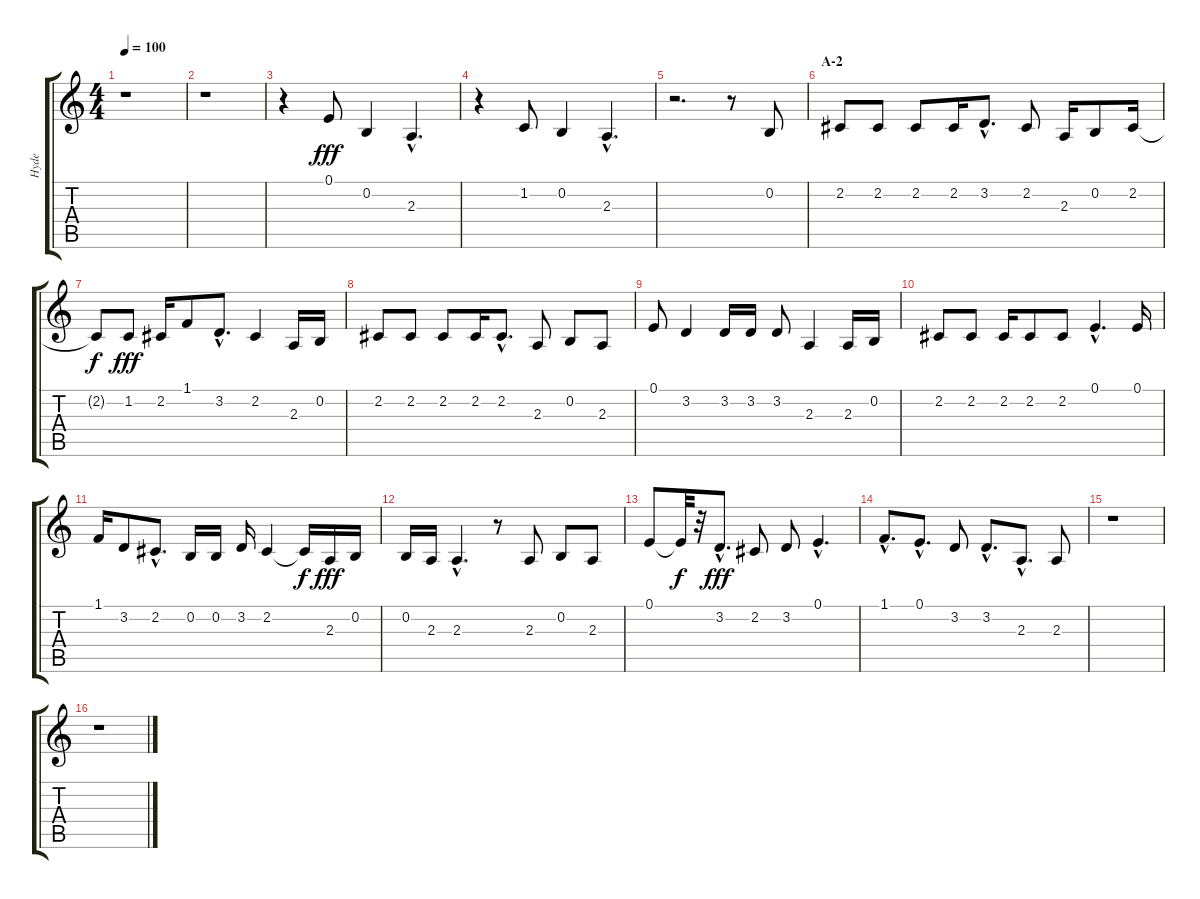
\track ("Hyde" "Hyde") {instrument clarinet}
\staff {score tabs}
\tuning (E4 B3 G3 D3 A2 E2) {hide}
\ts (4 4)
\tempo 100
\clef g2
\ks c
r.1{dy f} |
r.1 |
r.4 0.1.8{dy fff} 0.2.4 2.3{hac}.4{d} |
r.4 1.2.8 0.2.4 2.3{hac}.4{d} |
r.2{d} r.8 0.2.8 |
\section ("" "A-2")
2.2.8 2.2.8 2.2.8 2.2.16 3.2{hac}.8{d} 2.2.8 2.3.16 0.2.8 2.2.16 |
2.2{t}.8{dy f} 1.2.8{dy fff} 2.2.16 1.1.8 3.2{hac}.8{d} 2.2.4 2.3.16 0.2.16 |
2.2.8 2.2.8 2.2.8 2.2.16 2.2{hac}.8{d} 2.3.8 0.2.8 2.3.8 |
0.1.8 3.2.4 3.2.16 3.2.16 3.2.8 2.3.4 2.3.16 0.2.16 |
2.2.8 2.2.8 2.2.16 2.2.8 2.2.8 0.1{hac}.4{d} 0.1.16 |
1.1.16 3.2.8 2.2{hac}.8{d} 0.2.16 0.2.16 3.2.16 2.2.4 2.2{t}.16{dy f} 2.3.16{dy fff} 0.2.16 |
0.2.16 2.3.16 2.3{hac}.4{d} r.8 2.3.8 0.2.8 2.3.8 |
0.1.8 0.1{t}.32{dy f} r.32 3.2{hac}.8{d dy fff} 2.2.8 3.2.8 0.1{hac}.4{d} |
1.1{hac}.8{d} 0.1{hac}.8{d} 3.2.8 3.2{hac}.8{d} 2.3{hac}.8{d} 2.3.8 |
r.1 |
r.1
